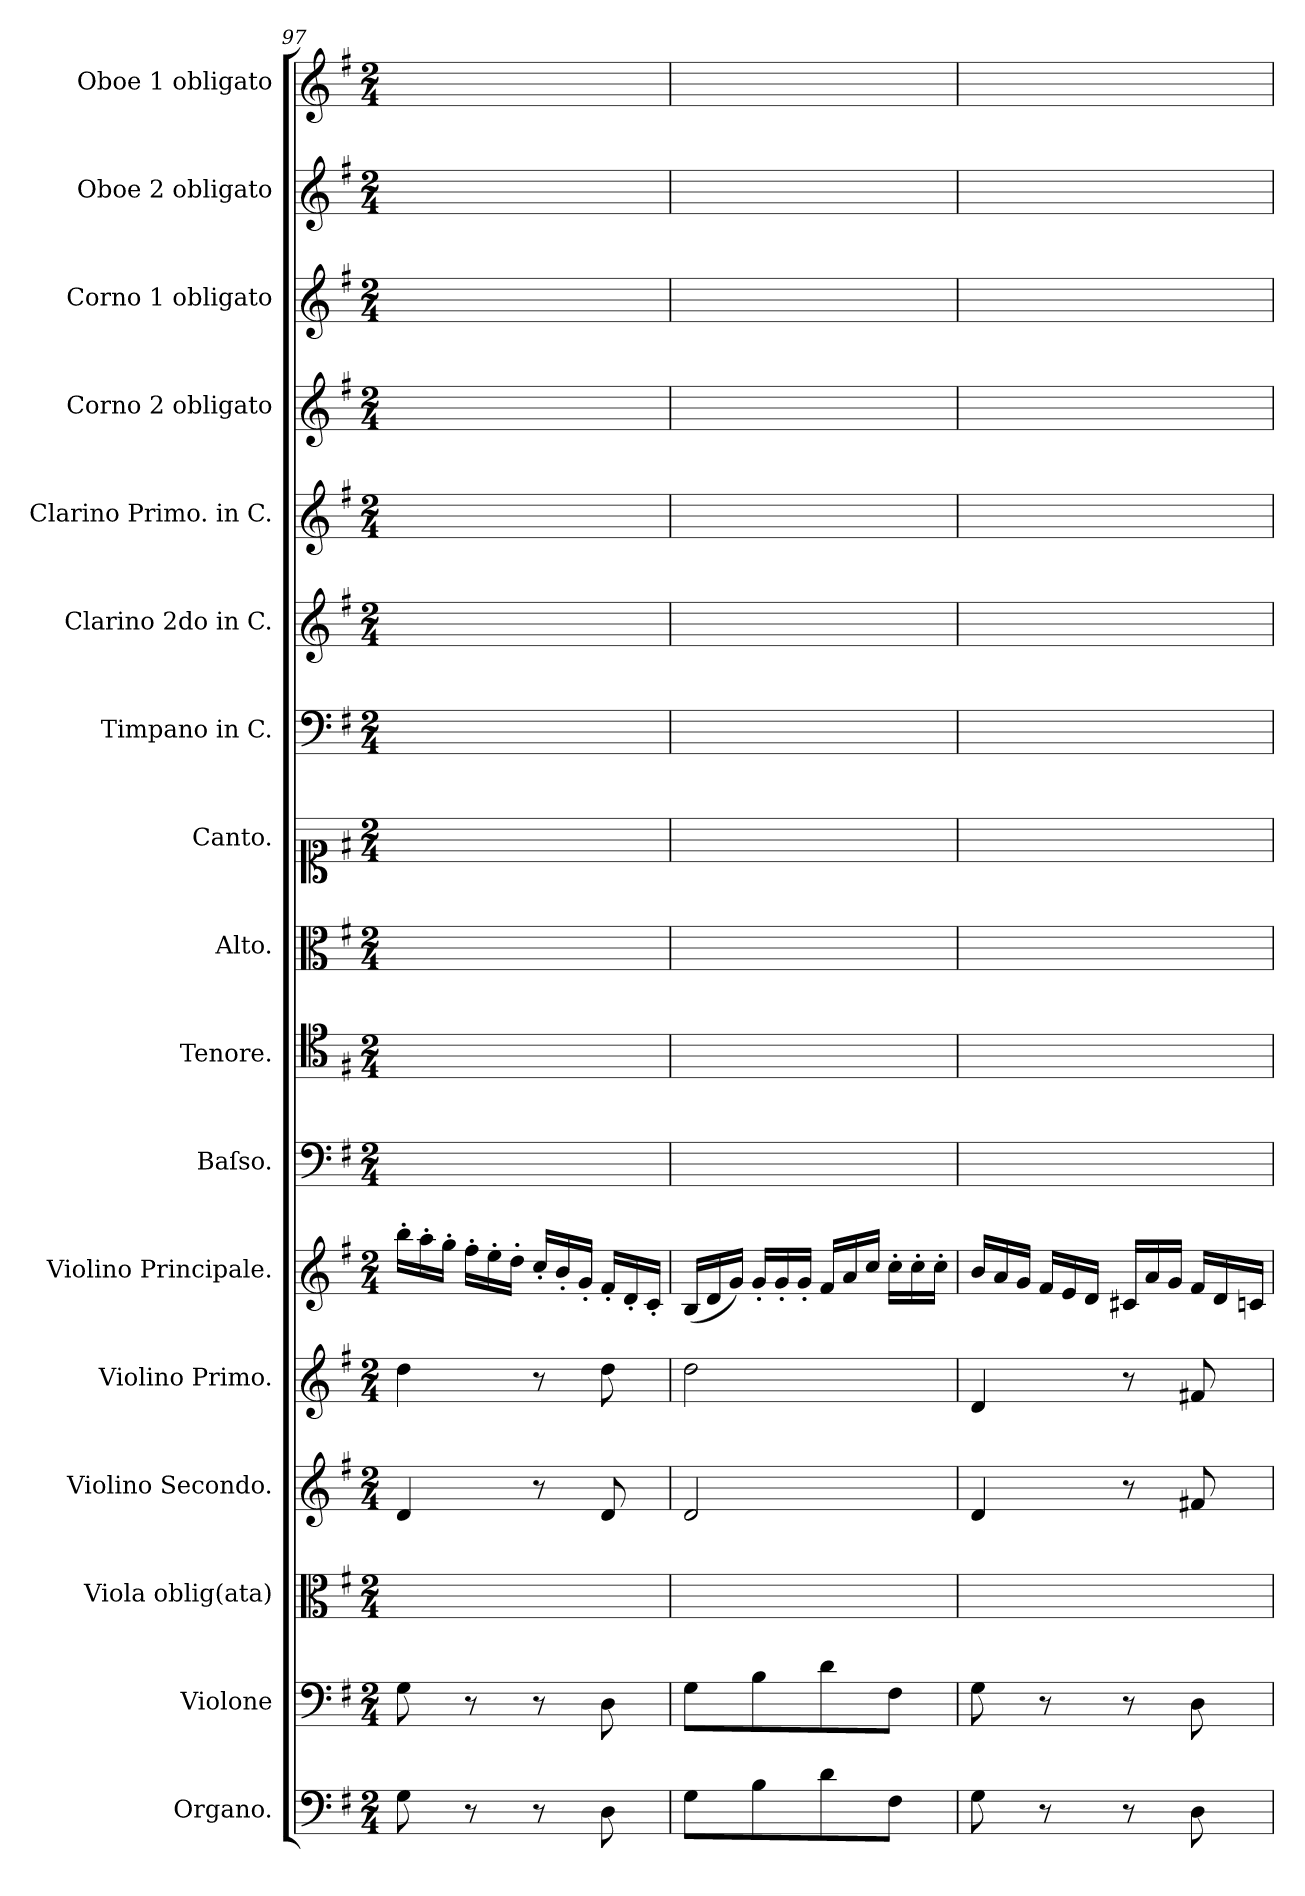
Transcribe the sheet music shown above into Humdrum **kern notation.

**kern	**kern	**kern	**kern	**kern	**kern	**kern	**kern	**kern	**kern	**kern	**kern	**kern	**kern	**kern	**kern	**kern
*part17	*part16	*part15	*part14	*part13	*part12	*part11	*part10	*part9	*part8	*part7	*part6	*part5	*part4	*part3	*part2	*part1
*staff17	*staff16	*staff15	*staff14	*staff13	*staff12	*staff11	*staff10	*staff9	*staff8	*staff7	*staff6	*staff5	*staff4	*staff3	*staff2	*staff1
*I"Organo.	*I"Violone	*I"Viola oblig(ata)	*I"Violino Secondo.	*I"Violino Primo.	*I"Violino Principale.	*I"Baſso.	*I"Tenore.	*I"Alto.	*I"Canto.	*I"Timpano in C.	*I"Clarino 2do in C.	*I"Clarino Primo. in C.	*I"Corno 2 obligato	*I"Corno 1 obligato	*I"Oboe 2 obligato	*I"Oboe 1 obligato
*I'Org.	*I'Vlne	*I'Vla.	*	*I'Vn I	*I'Vln. Princ.	*I'B.	*I'T.	*I'A.	*I'C.	*I'Timp.	*I'Clno 2 in C.	*I'Clno 1 in C	*I'[C. 2 obl.]	*I'[C. 1 obl.]	*I'[Ob. 2]	*I'[Ob. 1]
*clefF4	*clefF4	*clefC3	*clefG2	*clefG2	*clefG2	*clefF4	*clefC4	*clefC3	*clefC1	*clefF4	*clefG2	*clefG2	*clefG2	*clefG2	*clefG2	*clefG2
*k[f#]	*k[f#]	*k[f#]	*k[f#]	*k[f#]	*k[f#]	*k[f#]	*k[f#]	*k[f#]	*k[f#]	*k[f#]	*k[f#]	*k[f#]	*k[f#]	*k[f#]	*k[f#]	*k[f#]
*G:	*G:	*G:	*G:	*G:	*G:	*G:	*G:	*G:	*G:	*G:	*G:	*G:	*G:	*G:	*G:	*G:
*M2/4	*M2/4	*M2/4	*M2/4	*M2/4	*M2/4	*M2/4	*M2/4	*M2/4	*M2/4	*M2/4	*M2/4	*M2/4	*M2/4	*M2/4	*M2/4	*M2/4
*	*	*	*	*	*Xtuplet	*	*	*	*	*	*	*	*	*	*	*
=97	=97	=97	=97	=97	=97	=97	=97	=97	=97	=97	=97	=97	=97	=97	=97	=97
8G\	8G\	2ryy	4d/	4dd\	24bb'\LL	2ryy	2ryy	2ryy	2ryy	2ryy	2ryy	2ryy	2ryy	2ryy	2ryy	2ryy
.	.	.	.	.	24aa'\	.	.	.	.	.	.	.	.	.	.	.
.	.	.	.	.	24gg'\JJ	.	.	.	.	.	.	.	.	.	.	.
8r	8r	.	.	.	24ff#'\LL	.	.	.	.	.	.	.	.	.	.	.
.	.	.	.	.	24ee'\	.	.	.	.	.	.	.	.	.	.	.
.	.	.	.	.	24dd'\JJ	.	.	.	.	.	.	.	.	.	.	.
8r	8r	.	8r	8r	24cc'/LL	.	.	.	.	.	.	.	.	.	.	.
.	.	.	.	.	24b'/	.	.	.	.	.	.	.	.	.	.	.
.	.	.	.	.	24g'/JJ	.	.	.	.	.	.	.	.	.	.	.
8D\	8D\	.	8d/	8dd\	24f#'/LL	.	.	.	.	.	.	.	.	.	.	.
.	.	.	.	.	24d'/	.	.	.	.	.	.	.	.	.	.	.
.	.	.	.	.	24c'/JJ	.	.	.	.	.	.	.	.	.	.	.
=98	=98	=98	=98	=98	=98	=98	=98	=98	=98	=98	=98	=98	=98	=98	=98	=98
8G\L	8G\L	2ryy	2d/	2dd\	(24B/LL	2ryy	2ryy	2ryy	2ryy	2ryy	2ryy	2ryy	2ryy	2ryy	2ryy	2ryy
.	.	.	.	.	24d/	.	.	.	.	.	.	.	.	.	.	.
.	.	.	.	.	24g/JJ)	.	.	.	.	.	.	.	.	.	.	.
8B\	8B\	.	.	.	24g'/LL	.	.	.	.	.	.	.	.	.	.	.
.	.	.	.	.	24g'/	.	.	.	.	.	.	.	.	.	.	.
.	.	.	.	.	24g'/JJ	.	.	.	.	.	.	.	.	.	.	.
8d\	8d\	.	.	.	24f#/LL	.	.	.	.	.	.	.	.	.	.	.
.	.	.	.	.	24a/	.	.	.	.	.	.	.	.	.	.	.
.	.	.	.	.	24cc/JJ	.	.	.	.	.	.	.	.	.	.	.
8F#\J	8F#\J	.	.	.	24cc'\LL	.	.	.	.	.	.	.	.	.	.	.
.	.	.	.	.	24cc'\	.	.	.	.	.	.	.	.	.	.	.
.	.	.	.	.	24cc'\JJ	.	.	.	.	.	.	.	.	.	.	.
=99	=99	=99	=99	=99	=99	=99	=99	=99	=99	=99	=99	=99	=99	=99	=99	=99
8G\	8G\	2ryy	4d/	4d/	24b/LL	2ryy	2ryy	2ryy	2ryy	2ryy	2ryy	2ryy	2ryy	2ryy	2ryy	2ryy
.	.	.	.	.	24a/	.	.	.	.	.	.	.	.	.	.	.
.	.	.	.	.	24g/JJ	.	.	.	.	.	.	.	.	.	.	.
8r	8r	.	.	.	24f#/LL	.	.	.	.	.	.	.	.	.	.	.
.	.	.	.	.	24e/	.	.	.	.	.	.	.	.	.	.	.
.	.	.	.	.	24d/JJ	.	.	.	.	.	.	.	.	.	.	.
8r	8r	.	8r	8r	24c#X/LL	.	.	.	.	.	.	.	.	.	.	.
.	.	.	.	.	24a/	.	.	.	.	.	.	.	.	.	.	.
.	.	.	.	.	24g/JJ	.	.	.	.	.	.	.	.	.	.	.
8D\	8D\	.	8f#X/	8f#X/	24f#/LL	.	.	.	.	.	.	.	.	.	.	.
.	.	.	.	.	24d/	.	.	.	.	.	.	.	.	.	.	.
.	.	.	.	.	24cn/JJ	.	.	.	.	.	.	.	.	.	.	.
=	=	=	=	=	=	=	=	=	=	=	=	=	=	=	=	=
*-	*-	*-	*-	*-	*-	*-	*-	*-	*-	*-	*-	*-	*-	*-	*-	*-
